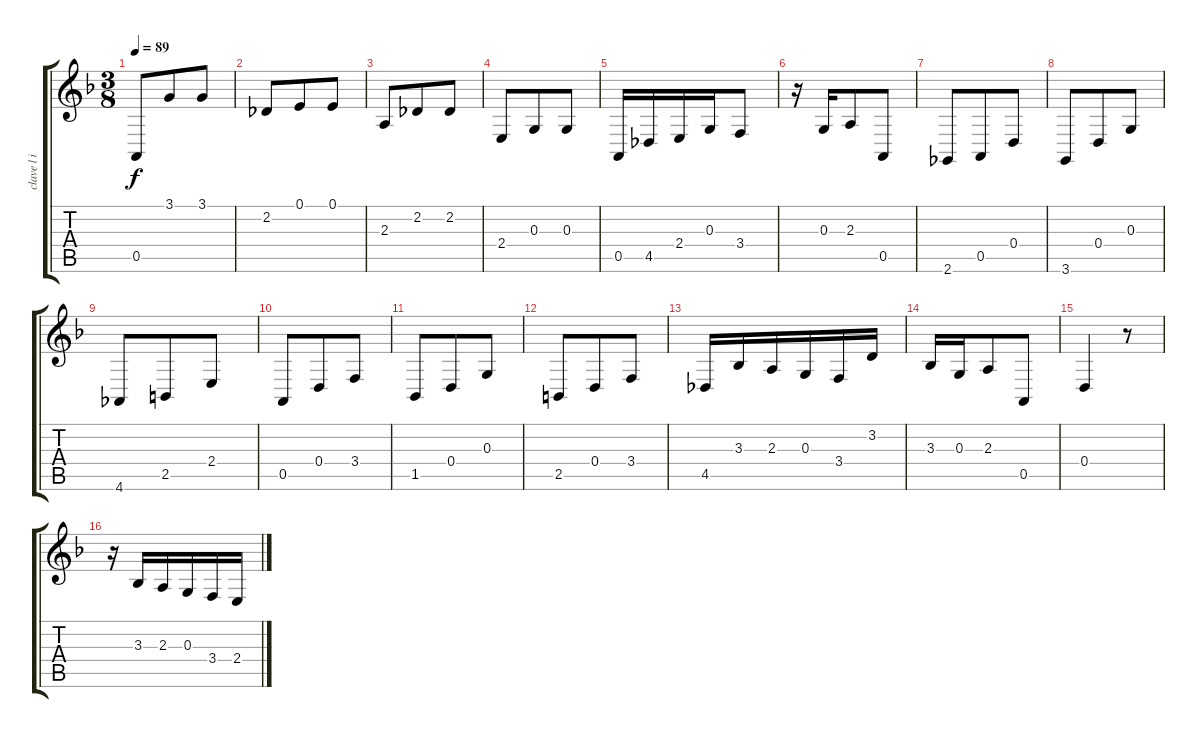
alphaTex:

\track ("clave l i" "clave l i") {instrument harpsichord}
\staff {score tabs}
\tuning (E4 B3 G3 D3 A2 E2) {hide}
\ts (3 8)
\tempo 89
\clef g2
\ks dminor
0.5{t}.8{dy f} 3.1.8 3.1.8 |
2.2.8 0.1.8 0.1.8 |
2.3.8 2.2.8 2.2.8 |
2.4.8 0.3.8 0.3.8 |
0.5.16 4.5.16 2.4.16 0.3.16 3.4.8 |
r.16 0.3.16 2.3.8 0.5.8 |
2.6.8 0.5.8 0.4.8 |
3.6.8 0.4.8 0.3.8 |
4.6.8 2.5.8 2.4.8 |
0.5.8 0.4.8 3.4.8 |
1.5.8 0.4.8 0.3.8 |
2.5.8 0.4.8 3.4.8 |
4.5.16 3.3.16 2.3.16 0.3.16 3.4.16 3.2.16 |
3.3.16 0.3.16 2.3.8 0.5.8 |
0.4.4 r.8 |
r.16 3.3.16 2.3.16 0.3.16 3.4.16 2.4.16
